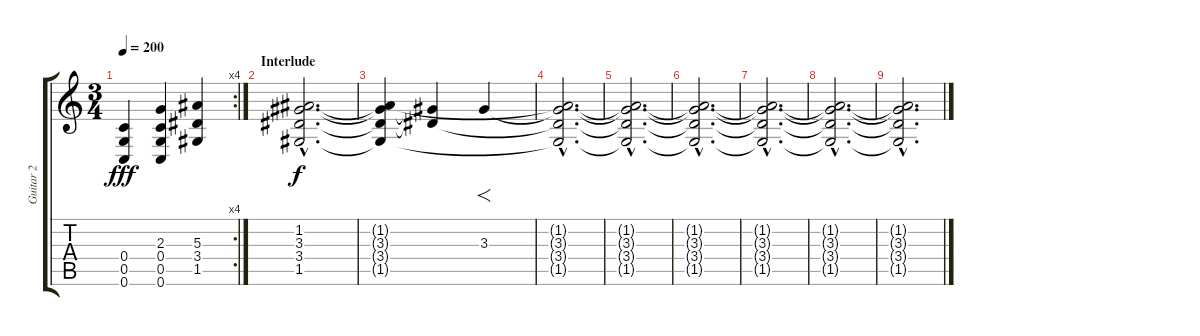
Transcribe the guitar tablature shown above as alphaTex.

\track ("Guitar 2" "Guitar 2") {instrument distortionguitar}
\staff {score tabs}
\tuning (D4 A3 F3 C3 G2 C2) {hide}
\rc 4
\ts (3 4)
\tempo 200
\clef g2
\ks c
(0.4 0.5 0.6).4{dy fff} (2.3 0.4 0.5 0.6).4 (5.3 3.4 1.5).4 |
\section ("" "Interlude")
(1.2{hac} 3.3{hac} 3.4{hac} 1.5{hac}).2{d dy f volume 8} |
(1.2{t} 3.3{t} 3.4{t} 1.5{t}).4 (3.3{t} 3.4{t}).4 3.3.4{f} |
(1.2{hac t} 3.3{hac t} 3.4{hac t} 1.5{hac t}).2{d} |
(1.2{hac t} 3.3{hac t} 3.4{hac t} 1.5{hac t}).2{d} |
(1.2{hac t} 3.3{hac t} 3.4{hac t} 1.5{hac t}).2{d volume 0} |
(1.2{hac t} 3.3{hac t} 3.4{hac t} 1.5{hac t}).2{d} |
(1.2{hac t} 3.3{hac t} 3.4{hac t} 1.5{hac t}).2{d} |
(1.2{hac t} 3.3{hac t} 3.4{hac t} 1.5{hac t}).2{d}
